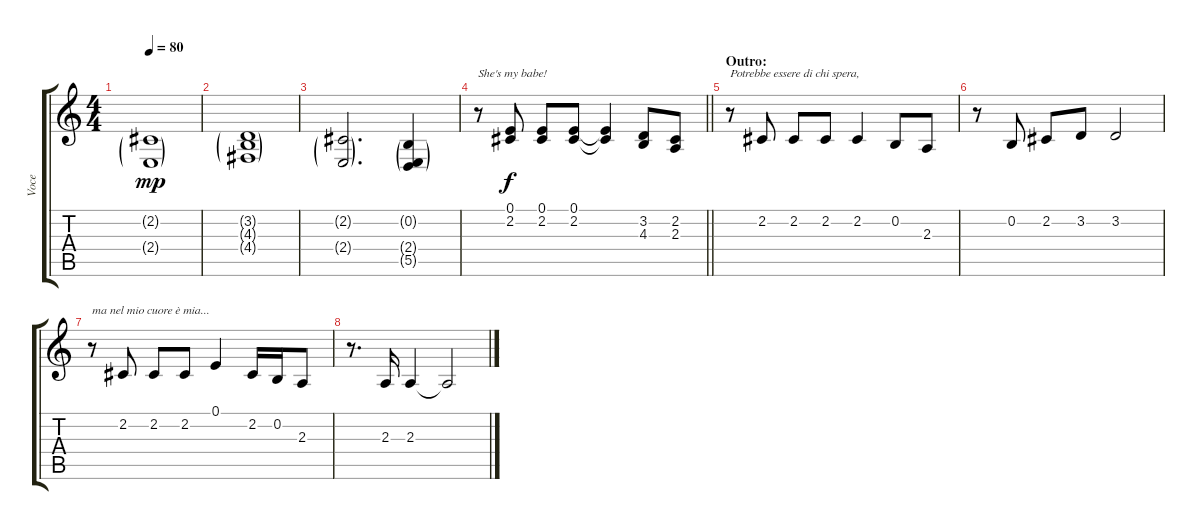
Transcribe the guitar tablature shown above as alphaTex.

\track ("Voce" "Voce") {instrument clarinet}
\staff {score tabs}
\tuning (E4 B3 G3 D3 A2 E2) {hide}
\ts (4 4)
\tempo 80
\clef g2
\ks c
(2.2{g} 2.4{g}).1{dy mp} |
(3.2{g} 4.3{g} 4.4{g}).1 |
(2.2{g} 2.4{g}).2{d} (0.2{g} 2.4{g} 5.5{g}).4 |
\barLineRight lightlight
r.8{txt "She's my babe!"} (0.1 2.2).8{dy f} (0.1 2.2).8 (0.1 2.2).8 (0.1{t} 2.2{t}).4 (3.2 4.3).8 (2.2 2.3).8 |
\section ("" "Outro:")
r.8{txt "Potrebbe essere di chi spera,"} 2.2.8 2.2.8 2.2.8 2.2.4 0.2.8 2.3.8 |
r.8 0.2.8 2.2.8 3.2.8 3.2.2 |
r.8{txt "ma nel mio cuore è mia..."} 2.2.8 2.2.8 2.2.8 0.1.4 2.2.16 0.2.16 2.3.8 |
r.8{d} 2.3.16 2.3.4 2.3{t}.2
